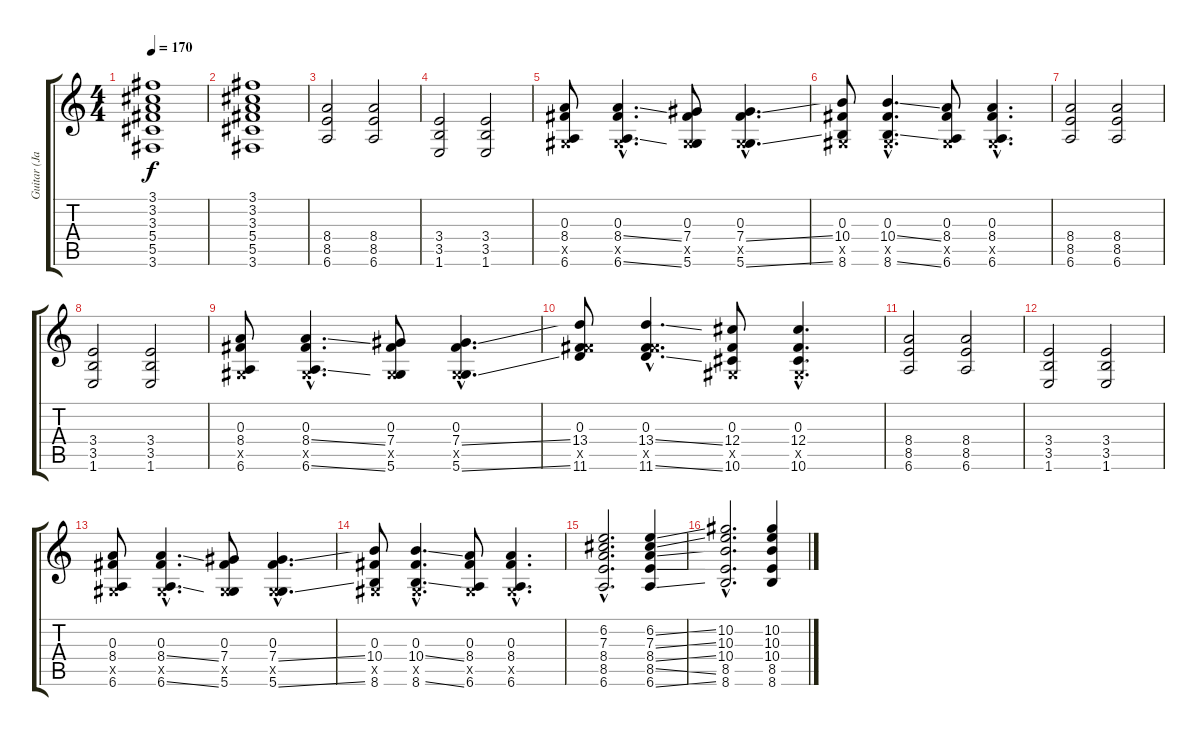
\track ("Guitar (Jade)" "Guitar (Ja") {instrument overdrivenguitar}
\staff {score tabs}
\tuning (Eb4 Bb3 Gb3 Db3 Ab2 Eb2) {hide}
\ts (4 4)
\tempo 170
\clef g2
\ks c
(3.1 3.2 3.3 5.4 5.5 3.6).1{dy f} |
(3.1 3.2 3.3 5.4 5.5 3.6).1 |
(8.4 8.5 6.6).2 (8.4 8.5 6.6).2 |
(3.4 3.5 1.6).2 (3.4 3.5 1.6).2 |
(0.3 8.4 0.5{x} 6.6).8 (0.3{hac} 8.4{ss hac} 0.5{hac x} 6.6{ss hac}).4{d} (0.3 7.4 0.5{x} 5.6).8 (0.3{hac} 7.4{ss hac} 0.5{hac x} 5.6{ss hac}).4{d} |
(0.3 10.4 0.5{x} 8.6).8 (0.3{hac} 10.4{ss hac} 0.5{hac x} 8.6{ss hac}).4{d} (0.3 8.4 0.5{x} 6.6).8 (0.3{hac} 8.4{hac} 0.5{hac x} 6.6{hac}).4{d} |
(8.4 8.5 6.6).2 (8.4 8.5 6.6).2 |
(3.4 3.5 1.6).2 (3.4 3.5 1.6).2 |
(0.3 8.4 0.5{x} 6.6).8 (0.3{hac} 8.4{ss hac} 0.5{hac x} 6.6{ss hac}).4{d} (0.3 7.4 0.5{x} 5.6).8 (0.3{hac} 7.4{ss hac} 0.5{hac x} 5.6{ss hac}).4{d} |
(0.3 13.4 10.5{x} 11.6).8 (0.3{hac} 13.4{ss hac} 10.5{hac x} 11.6{ss hac}).4{d} (0.3 12.4 0.5{x} 10.6).8 (0.3{hac} 12.4{hac} 0.5{hac x} 10.6{hac}).4{d} |
(8.4 8.5 6.6).2 (8.4 8.5 6.6).2 |
(3.4 3.5 1.6).2 (3.4 3.5 1.6).2 |
(0.3 8.4 0.5{x} 6.6).8 (0.3{hac} 8.4{ss hac} 0.5{hac x} 6.6{ss hac}).4{d} (0.3 7.4 0.5{x} 5.6).8 (0.3{hac} 7.4{ss hac} 0.5{hac x} 5.6{ss hac}).4{d} |
(0.3 10.4 0.5{x} 8.6).8 (0.3{hac} 10.4{ss hac} 0.5{hac x} 8.6{ss hac}).4{d} (0.3 8.4 0.5{x} 6.6).8 (0.3{hac} 8.4{hac} 0.5{hac x} 6.6{hac}).4{d} |
(6.2{hac} 7.3{hac} 8.4{hac} 8.5{hac} 6.6{hac}).2{d} (6.2{ss} 7.3{ss} 8.4{ss} 8.5{ss} 6.6{ss}).4 |
(10.2{hac} 10.3{hac} 10.4{hac} 8.5{hac} 8.6{hac}).2{d} (10.2 10.3 10.4 8.5 8.6).4
